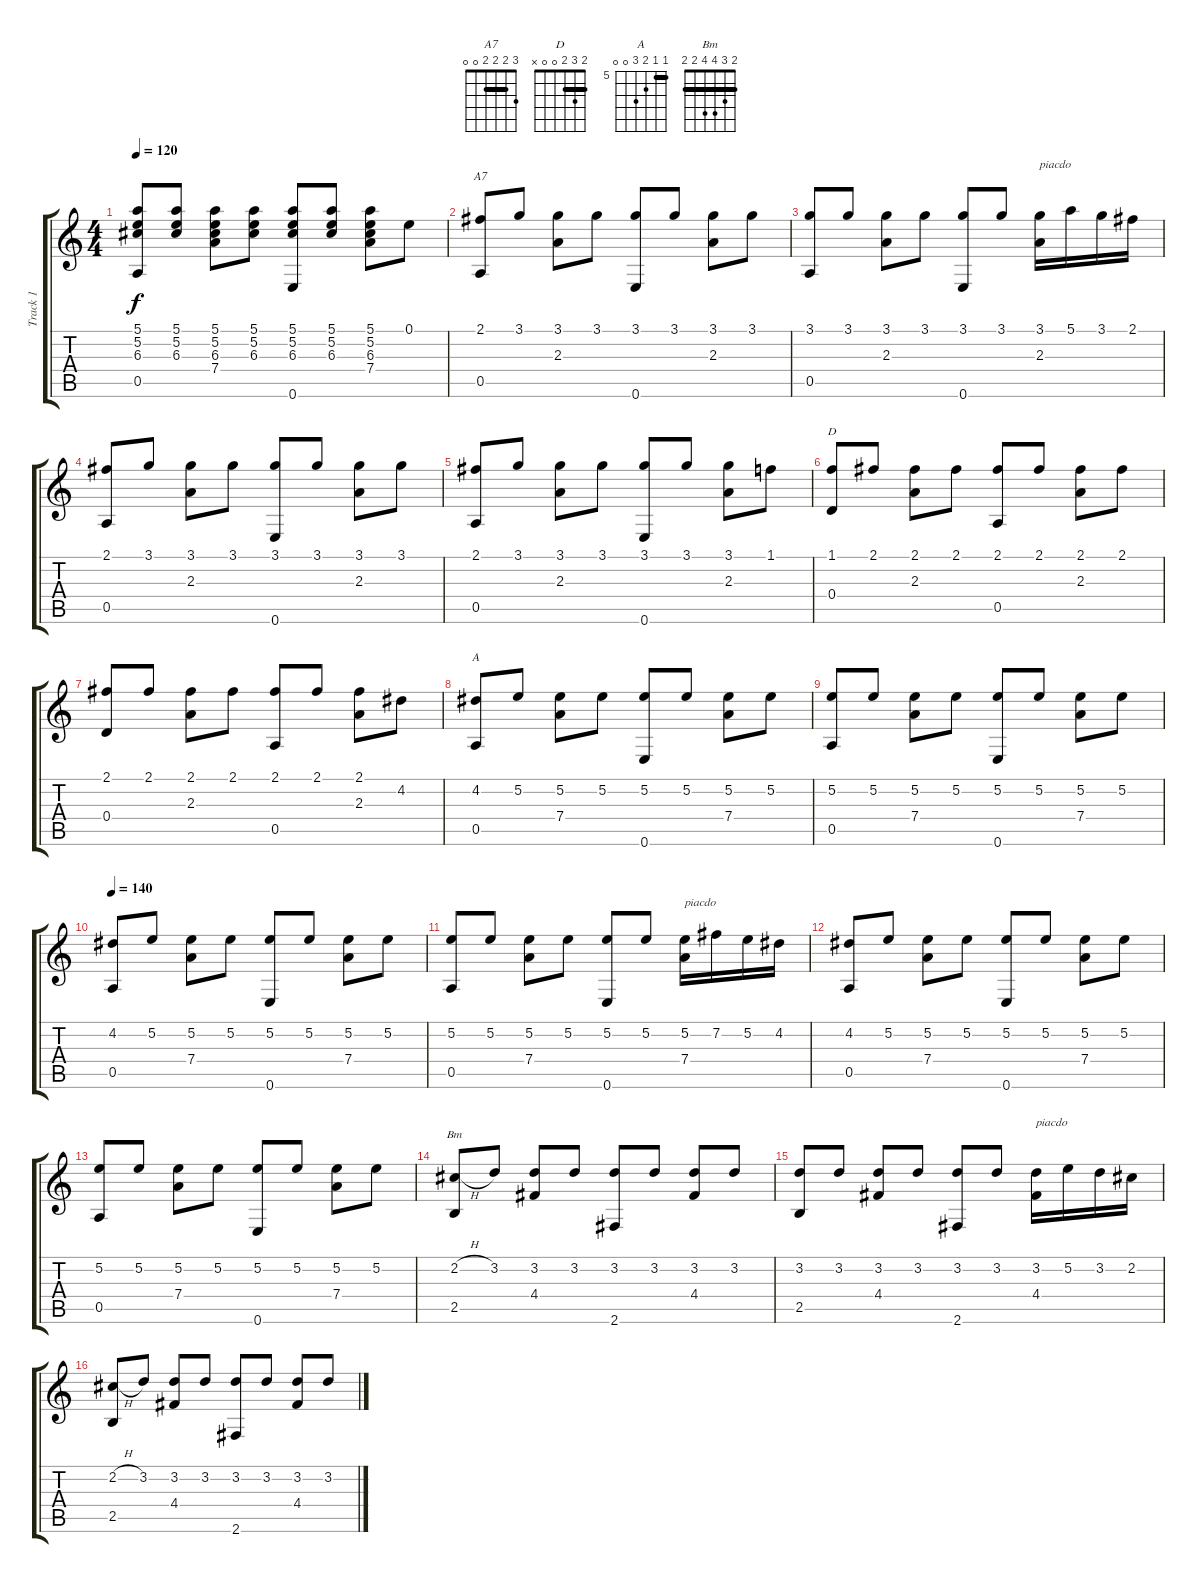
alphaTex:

\track ("Track 1" "Track 1") {instrument acousticguitarsteel}
\staff {score tabs}
\tuning (E4 B3 G3 D3 A2 E2) {hide}
\chord ("A7" 3 2 2 2 0 0) {barre 2}
\chord ("D" 2 3 2 0 0 x) {barre 2}
\chord ("A" 5 5 6 7 0 0) {firstfret 5 barre 5}
\chord ("Bm" 2 3 4 4 2 2) {barre 2}
\ts (4 4)
\tempo 120
\clef g2
\ks c
(5.1 5.2 6.3 0.5).8{dy f} (5.1 5.2 6.3).8 (5.1 5.2 6.3 7.4).8 (5.1 5.2 6.3).8 (5.1 5.2 6.3 0.6).8 (5.1 5.2 6.3).8 (5.1 5.2 6.3 7.4).8 0.1.8 |
(2.1 0.5).8{ch "A7"} 3.1.8 (3.1 2.3).8 3.1.8 (3.1 0.6).8 3.1.8 (3.1 2.3).8 3.1.8 |
(3.1 0.5).8 3.1.8 (3.1 2.3).8 3.1.8 (3.1 0.6).8 3.1.8 (3.1 2.3).16{txt "piacdo"} 5.1.16 3.1.16 2.1.16 |
(2.1 0.5).8 3.1.8 (3.1 2.3).8 3.1.8 (3.1 0.6).8 3.1.8 (3.1 2.3).8 3.1.8 |
(2.1 0.5).8 3.1.8 (3.1 2.3).8 3.1.8 (3.1 0.6).8 3.1.8 (3.1 2.3).8 1.1.8 |
(1.1 0.4).8{ch "D"} 2.1.8 (2.1 2.3).8 2.1.8 (2.1 0.5).8 2.1.8 (2.1 2.3).8 2.1.8 |
(2.1 0.4).8 2.1.8 (2.1 2.3).8 2.1.8 (2.1 0.5).8 2.1.8 (2.1 2.3).8 4.2.8 |
(4.2 0.5).8{ch "A"} 5.2.8 (5.2 7.4).8 5.2.8 (5.2 0.6).8 5.2.8 (5.2 7.4).8 5.2.8 |
(5.2 0.5).8 5.2.8 (5.2 7.4).8 5.2.8 (5.2 0.6).8 5.2.8 (5.2 7.4).8 5.2.8 |
\tempo 140
(4.2 0.5).8 5.2.8 (5.2 7.4).8 5.2.8 (5.2 0.6).8 5.2.8 (5.2 7.4).8 5.2.8 |
(5.2 0.5).8 5.2.8 (5.2 7.4).8 5.2.8 (5.2 0.6).8 5.2.8 (5.2 7.4).16{txt "piacdo"} 7.2.16 5.2.16 4.2.16 |
(4.2 0.5).8 5.2.8 (5.2 7.4).8 5.2.8 (5.2 0.6).8 5.2.8 (5.2 7.4).8 5.2.8 |
(5.2 0.5).8 5.2.8 (5.2 7.4).8 5.2.8 (5.2 0.6).8 5.2.8 (5.2 7.4).8 5.2.8 |
(2.2{h} 2.5).8{ch "Bm"} 3.2.8 (3.2 4.4).8 3.2.8 (3.2 2.6).8 3.2.8 (3.2 4.4).8 3.2.8 |
(3.2 2.5).8 3.2.8 (3.2 4.4).8 3.2.8 (3.2 2.6).8 3.2.8 (3.2 4.4).16{txt "piacdo"} 5.2.16 3.2.16 2.2.16 |
(2.2{h} 2.5).8 3.2.8 (3.2 4.4).8 3.2.8 (3.2 2.6).8 3.2.8 (3.2 4.4).8 3.2.8
